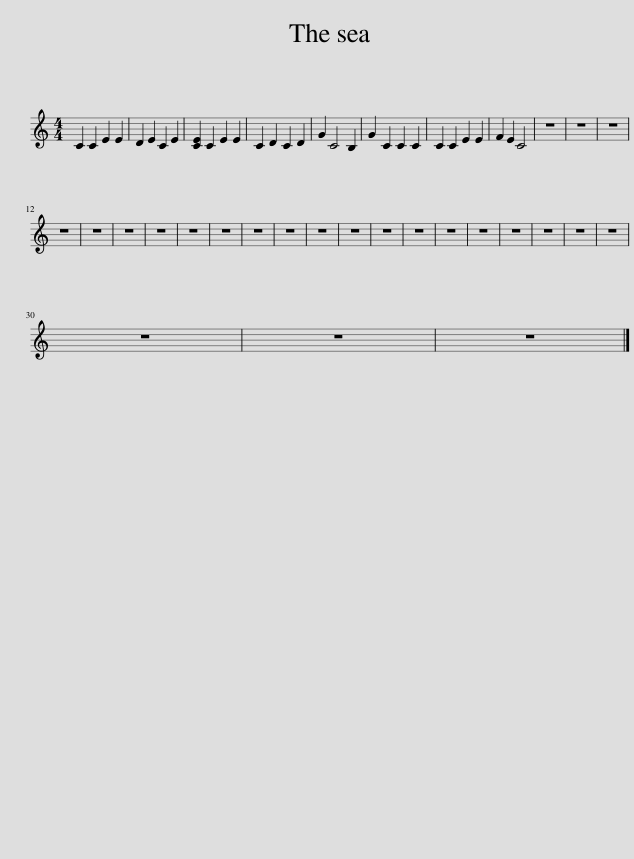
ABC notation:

X:1
L:1/8
M:4/4
I:linebreak $
K:C
V:1 treble
V:1
 C2 C2 E2 E2 | D2 E2 C2 E2 | [CE]2 C2 E2 E2 | C2 D2 C2 D2 | G2 C4 B,2 | %5
 G2 C2 C2 C2 | C2 C2 E2 E2 | F2 E2 C4 | z8 | z8 | %10
 z8 |$ z8 | z8 | z8 | z8 | %15
 z8 | z8 | z8 | z8 | z8 | %20
 z8 | z8 | z8 | z8 | z8 | %25
 z8 | z8 | z8 | z8 |$ z8 | %30
 z8 | z8 |] %32
